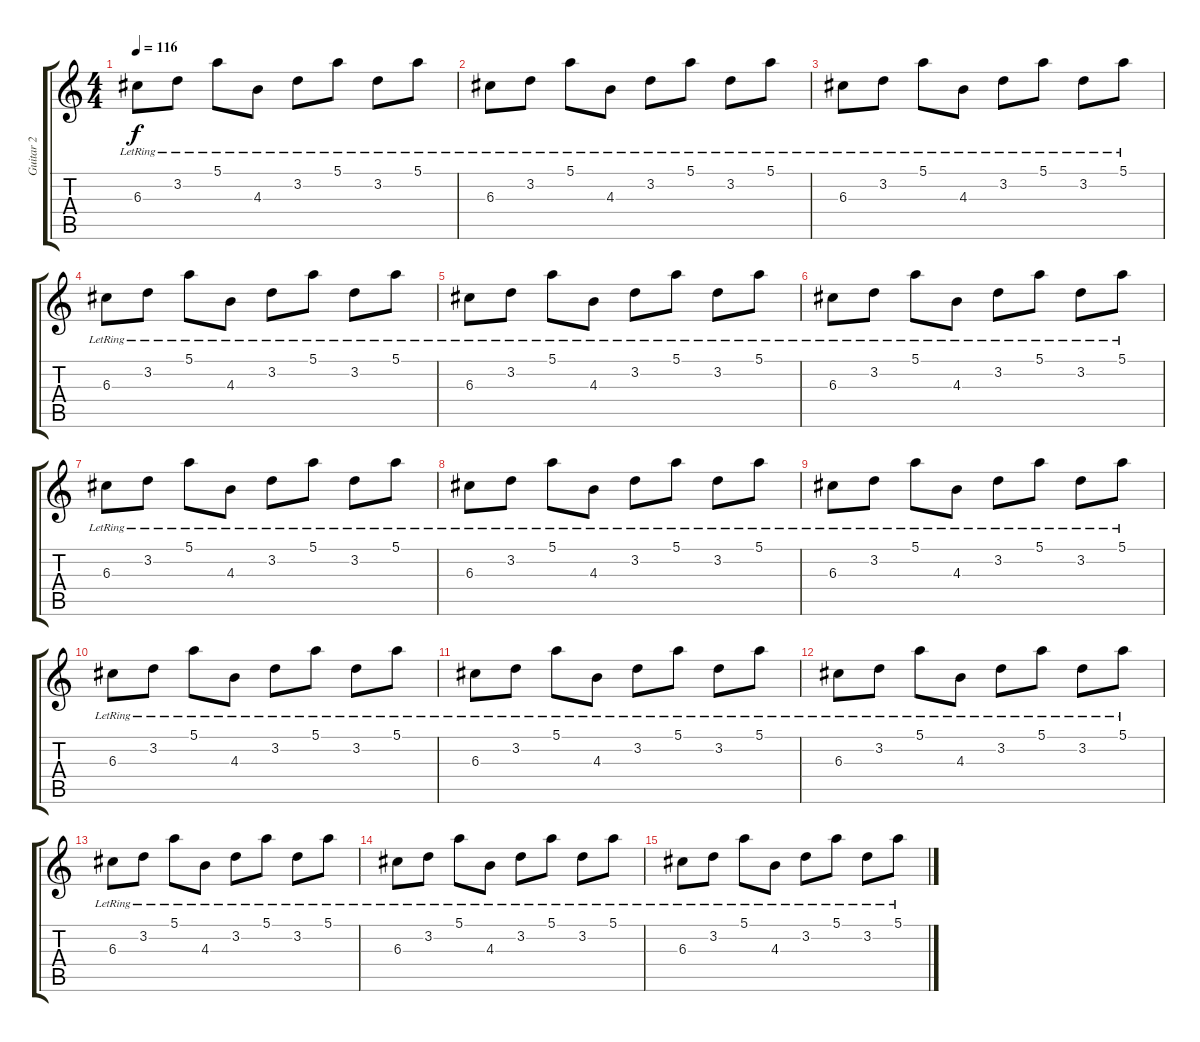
\track ("Guitar 2" "Guitar 2") {instrument electricguitarjazz}
\staff {score tabs}
\tuning (E4 B3 G3 D3 A2 E2) {hide}
\ts (4 4)
\tempo 116
\clef g2
\ks c
6.3{lr}.8{dy f} 3.2{lr}.8 5.1{lr}.8 4.3{lr}.8 3.2{lr}.8 5.1{lr}.8 3.2{lr}.8 5.1{lr}.8 |
6.3{lr}.8 3.2{lr}.8 5.1{lr}.8 4.3{lr}.8 3.2{lr}.8 5.1{lr}.8 3.2{lr}.8 5.1{lr}.8 |
6.3{lr}.8 3.2{lr}.8 5.1{lr}.8 4.3{lr}.8 3.2{lr}.8 5.1{lr}.8 3.2{lr}.8 5.1{lr}.8 |
6.3{lr}.8 3.2{lr}.8 5.1{lr}.8 4.3{lr}.8 3.2{lr}.8 5.1{lr}.8 3.2{lr}.8 5.1{lr}.8 |
6.3{lr}.8 3.2{lr}.8 5.1{lr}.8 4.3{lr}.8 3.2{lr}.8 5.1{lr}.8 3.2{lr}.8 5.1{lr}.8 |
6.3{lr}.8 3.2{lr}.8 5.1{lr}.8 4.3{lr}.8 3.2{lr}.8 5.1{lr}.8 3.2{lr}.8 5.1{lr}.8 |
6.3{lr}.8 3.2{lr}.8 5.1{lr}.8 4.3{lr}.8 3.2{lr}.8 5.1{lr}.8 3.2{lr}.8 5.1{lr}.8 |
6.3{lr}.8 3.2{lr}.8 5.1{lr}.8 4.3{lr}.8 3.2{lr}.8 5.1{lr}.8 3.2{lr}.8 5.1{lr}.8 |
6.3{lr}.8 3.2{lr}.8 5.1{lr}.8 4.3{lr}.8 3.2{lr}.8 5.1{lr}.8 3.2{lr}.8 5.1{lr}.8 |
6.3{lr}.8 3.2{lr}.8 5.1{lr}.8 4.3{lr}.8 3.2{lr}.8 5.1{lr}.8 3.2{lr}.8 5.1{lr}.8 |
6.3{lr}.8 3.2{lr}.8 5.1{lr}.8 4.3{lr}.8 3.2{lr}.8 5.1{lr}.8 3.2{lr}.8 5.1{lr}.8 |
6.3{lr}.8 3.2{lr}.8 5.1{lr}.8 4.3{lr}.8 3.2{lr}.8 5.1{lr}.8 3.2{lr}.8 5.1{lr}.8 |
6.3{lr}.8 3.2{lr}.8 5.1{lr}.8 4.3{lr}.8 3.2{lr}.8 5.1{lr}.8 3.2{lr}.8 5.1{lr}.8 |
6.3{lr}.8 3.2{lr}.8 5.1{lr}.8 4.3{lr}.8 3.2{lr}.8 5.1{lr}.8 3.2{lr}.8 5.1{lr}.8 |
6.3{lr}.8 3.2{lr}.8 5.1{lr}.8 4.3{lr}.8 3.2{lr}.8 5.1{lr}.8 3.2{lr}.8 5.1{lr}.8
